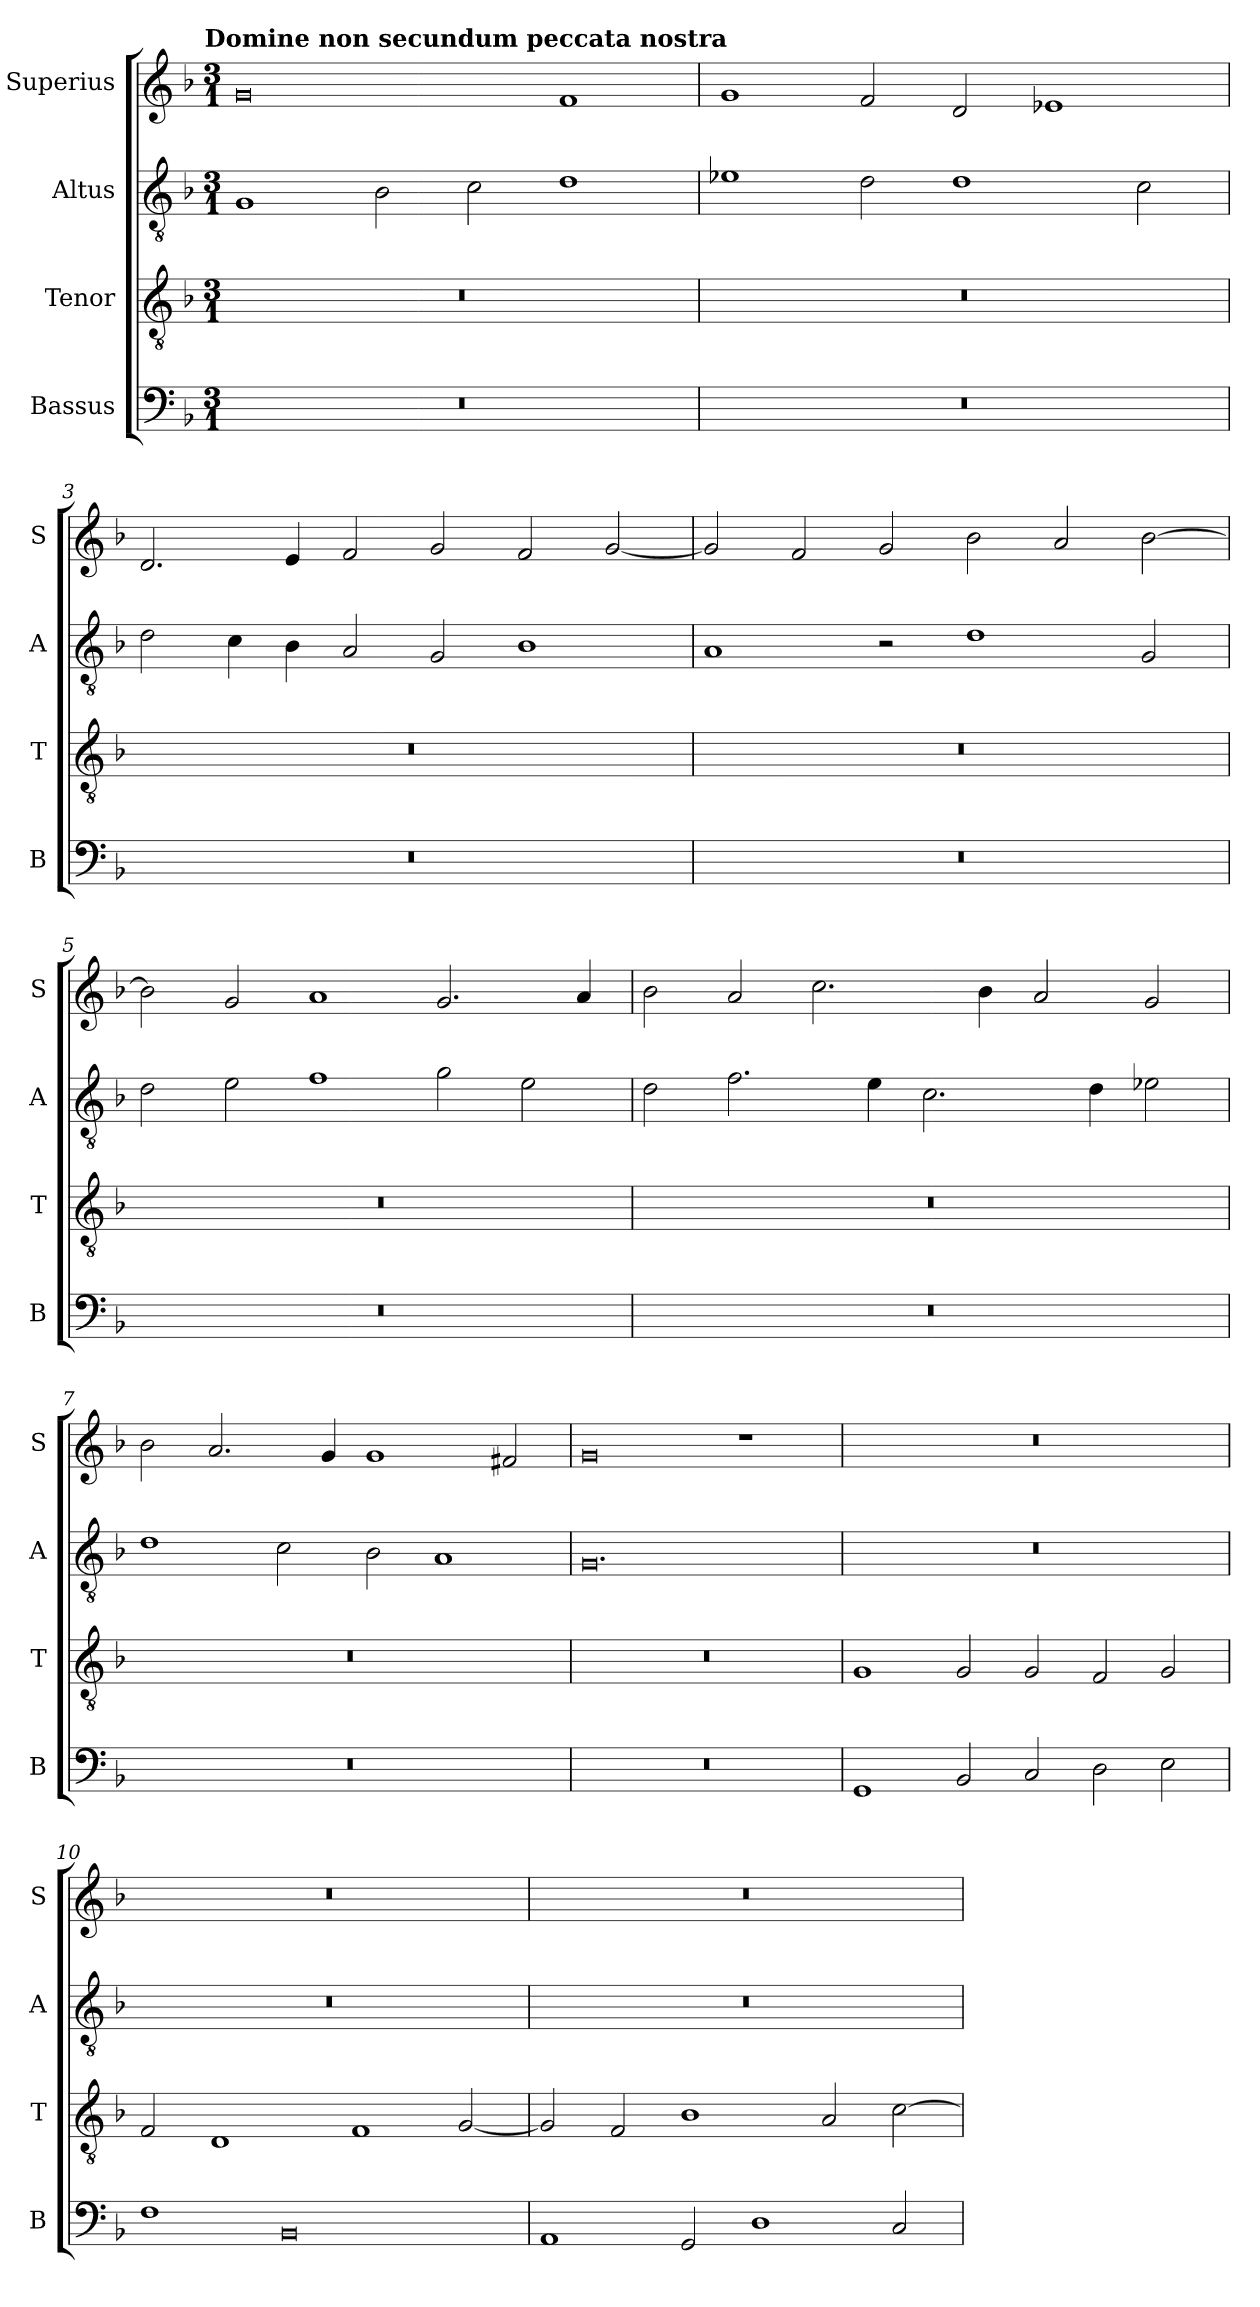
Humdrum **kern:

**kern	**kern	**kern	**kern
*part4	*part3	*part2	*part1
*staff4	*staff3	*staff2	*staff1
*I"Bassus	*I"Tenor	*I"Altus	*I"Superius
*I'B	*I'T	*I'A	*I'S
*clefF4	*clefGv2	*clefGv2	*clefG2
*k[b-]	*k[b-]	*k[b-]	*k[b-]
!!LO:TX:omd:t=Domine non secundum peccata nostra
*M3/1	*M3/1	*M3/1	*M3/1
=1	=1	=1	=1
0.r	0.r	1G	0g
.	.	2B-\	.
.	.	2c\	.
.	.	1d	1f
=2	=2	=2	=2
0.r	0.r	1e-X	1g
.	.	2d\	2f/
.	.	1d	2d/
.	.	.	1e-X
.	.	2c\	.
=3	=3	=3	=3
0.r	0.r	2d\	2.d/
.	.	4c\	.
.	.	4B-\	4e/
.	.	2A/	2f/
.	.	2G/	2g/
.	.	1B-	2f/
.	.	.	[2g/
=4	=4	=4	=4
0.r	0.r	1A	2g/]
.	.	.	2f/
.	.	2r	2g/
.	.	1d	2b-\
.	.	.	2a/
.	.	2G/	[2b-\
=5	=5	=5	=5
0.r	0.r	2d\	2b-\]
.	.	2e\	2g/
.	.	1f	1a
.	.	2g\	2.g/
.	.	2e\	.
.	.	.	4a/
=6	=6	=6	=6
0.r	0.r	2d\	2b-\
.	.	2.f\	2a/
.	.	.	2.cc\
.	.	4e\	.
.	.	2.c\	.
.	.	.	4b-\
.	.	.	2a/
.	.	4d\	.
.	.	2e-X\	2g/
=7	=7	=7	=7
0.r	0.r	1d	2b-\
.	.	.	2.a/
.	.	2c\	.
.	.	.	4g/
.	.	2B-\	1g
.	.	1A	.
.	.	.	2f#X/
=8	=8	=8	=8
0.r	0.r	0.G	0g
.	.	.	1r
=9	=9	=9	=9
1GG	1G	0.r	0.r
2BB-/	2G/	.	.
2C/	2G/	.	.
2D\	2F/	.	.
2E\	2G/	.	.
=10	=10	=10	=10
1F	2F/	0.r	0.r
.	1D	.	.
0BB-	.	.	.
.	1F	.	.
.	[2G/	.	.
=11	=11	=11	=11
1AA	2G/]	0.r	0.r
.	2F/	.	.
2GG/	1B-	.	.
1D	.	.	.
.	2A/	.	.
2C/	[2c\	.	.
=	=	=	=
*-	*-	*-	*-
